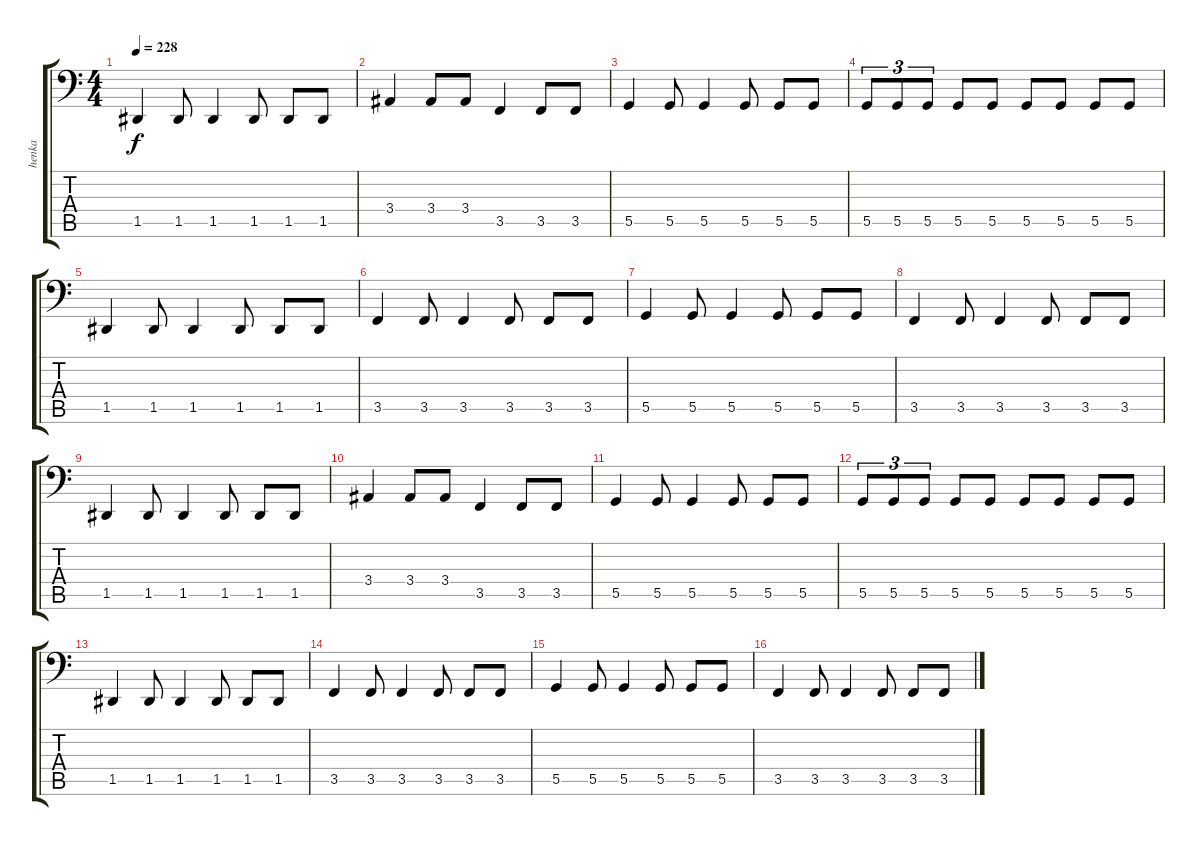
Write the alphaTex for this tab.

\track ("henka" "henka") {instrument electricbasspick}
\staff {score tabs}
\tuning (A2 E2 C2 G1 D1 A0) {hide}
\ts (4 4)
\tempo 228
\clef f4
\ks c
1.5.4{dy f} 1.5.8 1.5.4 1.5.8 1.5.8 1.5.8 |
3.4.4 3.4.8 3.4.8 3.5.4 3.5.8 3.5.8 |
5.5.4 5.5.8 5.5.4 5.5.8 5.5.8 5.5.8 |
5.5.8{tu (3 2)} 5.5.8{tu (3 2)} 5.5.8{tu (3 2)} 5.5.8 5.5.8 5.5.8 5.5.8 5.5.8 5.5.8 |
1.5.4 1.5.8 1.5.4 1.5.8 1.5.8 1.5.8 |
3.5.4 3.5.8 3.5.4 3.5.8 3.5.8 3.5.8 |
5.5.4 5.5.8 5.5.4 5.5.8 5.5.8 5.5.8 |
3.5.4 3.5.8 3.5.4 3.5.8 3.5.8 3.5.8 |
1.5.4 1.5.8 1.5.4 1.5.8 1.5.8 1.5.8 |
3.4.4 3.4.8 3.4.8 3.5.4 3.5.8 3.5.8 |
5.5.4 5.5.8 5.5.4 5.5.8 5.5.8 5.5.8 |
5.5.8{tu (3 2)} 5.5.8{tu (3 2)} 5.5.8{tu (3 2)} 5.5.8 5.5.8 5.5.8 5.5.8 5.5.8 5.5.8 |
1.5.4 1.5.8 1.5.4 1.5.8 1.5.8 1.5.8 |
3.5.4 3.5.8 3.5.4 3.5.8 3.5.8 3.5.8 |
5.5.4 5.5.8 5.5.4 5.5.8 5.5.8 5.5.8 |
3.5.4 3.5.8 3.5.4 3.5.8 3.5.8 3.5.8
